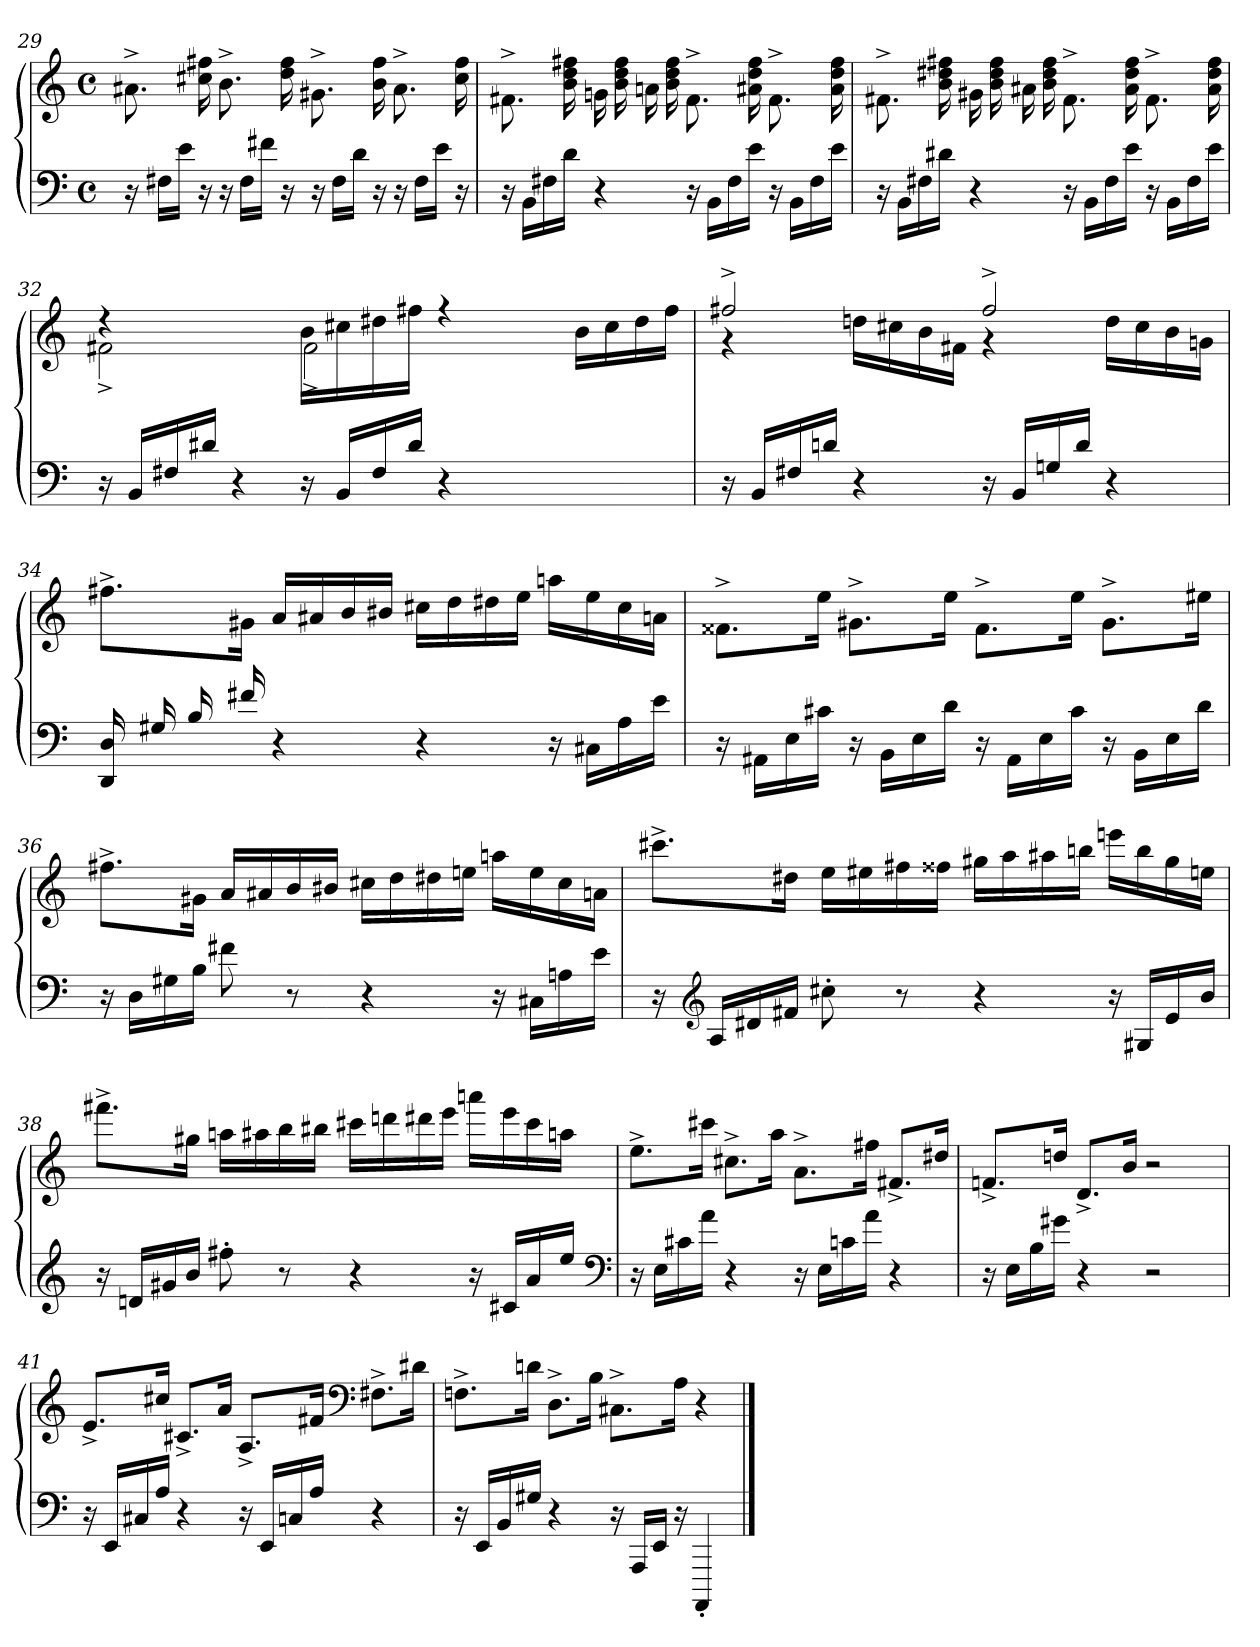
**kern	**kern
*part1	*part1
*staff2	*staff1
*clefF4	*clefG2
*M4/4	*M4/4
*met(c)	*met(c)
=29	=29
16r	8.a#^>\
16F#\LL	.
16e\JJ	.
16r	16cc#\ 16ff#\
16r	8.b^>\
16F#\LL	.
16f#\JJ	.
16r	16dd\ 16ff#\
16r	8.g#^>\
16F#\LL	.
16d\JJ	.
16r	16b\ 16ff#\
16r	8.a#^>\
16F#\LL	.
16e\JJ	.
16r	16cc#\ 16ff#\
=30	=30
16r	8.f#^>\
16BB\LL	.
16F#\	.
16d\JJ	16b\ 16dd\ 16ff#\
4r	16gn\
.	16b\ 16dd\ 16ff#\
.	16an\
.	16b\ 16dd\ 16ff#\
16r	8.f#^>\
16BB\LL	.
16F#\	.
16e\JJ	16a#\ 16dd\ 16ff#\
16r	8.f#^>\
16BB\LL	.
16F#\	.
16e\JJ	16a#\ 16dd\ 16ff#\
=31	=31
16r	8.f#^>\
16BB\LL	.
16F#\	.
16d#\JJ	16b\ 16dd#\ 16ff#\
4r	16g#\
.	16b\ 16dd#\ 16ff#\
.	16a#\
.	16b\ 16dd#\ 16ff#\
16r	8.f#^>\
16BB\LL	.
16F#\	.
16e\JJ	16a#\ 16dd#\ 16ff#\
16r	8.f#^>\
16BB\LL	.
16F#\	.
16e\JJ	16a#\ 16dd#\ 16ff#\
=32	=32
*	*^
16r	4r	2f#^>\
16BB/LL	.	.
16F#/	.	.
16d#/JJ	.	.
4r	4ryy	.
16r	16b\LL	2f#^>\
16BB/LL	16cc#\	.
16F#/	16dd#\	.
16d#/JJ	16ff#\JJ	.
4r	4r	.
2ryy	4ryy	2ryy
.	16b\LL	.
.	16cc#\	.
.	16dd#\	.
.	16ff#\JJ	.
=33	=33	=33
16r	2ff#^>/	4r
16BB/LL	.	.
16F#/	.	.
16dn/JJ	.	.
4r	.	16ddn\LL
.	.	16cc#\
.	.	16b\
.	.	16f#\JJ
16r	2ff#^>/	4r
16BB/LL	.	.
16Gn/	.	.
16d/JJ	.	.
4r	.	16dd\LL
.	.	16cc#\
.	.	16b\
.	.	16gn\JJ
*	*v	*v
=34	=34
16DD/ 16D/	8.ff#^>\L
16G#/	.
16B/	.
16f#/	16g#\Jk
4r	16a/LL
.	16a#/
.	16b/
.	16b#/JJ
4r	16cc#\LL
.	16dd\
.	16dd#\
.	16ee\JJ
16r	16aan\LL
16C#\LL	16ee\
16A\	16cc#\
16e\JJ	16an\JJ
=35	=35
16r	8.f##^>\L
16AA#\LL	.
16E\	.
16c#\JJ	16ee\Jk
16r	8.g#^>\L
16BB\LL	.
16E\	.
16d\JJ	16ee\Jk
16r	8.f##^>\L
16AA#\LL	.
16E\	.
16c#\JJ	16ee\Jk
16r	8.g#^>\L
16BB\LL	.
16E\	.
16d\JJ	16ee#\Jk
=36	=36
16r	8.ff#^>\L
16D\LL	.
16G#\	.
16B\JJ	16g#\Jk
8f#\	16a/LL
.	16a#/
8r	16b/
.	16b#/JJ
4r	16cc#\LL
.	16dd\
.	16dd#\
.	16een\JJ
16r	16aan\LL
16C#\LL	16ee\
16An\	16cc#\
16e\JJ	16an\JJ
=37	=37
16r	8.ccc#^>\L
*clefG2	*
16A/LL	.
16d#/	.
16f#/JJ	16dd#\Jk
8cc#'>\	16ee\LL
.	16ee#\
8r	16ff#\
.	16ff##\JJ
4r	16gg#\LL
.	16aa\
.	16aa#\
.	16bbn\JJ
16r	16eeen\LL
16G#/LL	16bb\
16e/	16gg#\
16b/JJ	16een\JJ
=38	=38
16r	8.fff#^>\L
16dn/LL	.
16g#/	.
16b/JJ	16gg#\Jk
8ff#'>\	16aan\LL
.	16aa#\
8r	16bb\
.	16bb#\JJ
4r	16ccc#\LL
.	16dddn\
.	16ddd#\
.	16eee\JJ
16r	16aaan\LL
16c#/LL	16eee\
16a/	16ccc#\
16ee/JJ	16aan\JJ
*clefF4	*
=39	=39
16r	8.ee^>\L
16E\LL	.
16c#\	.
16a\JJ	16ccc#\Jk
4r	8.cc#^>\L
.	16aa\Jk
16r	8.a^>\L
16E\LL	.
16cn\	.
16a\JJ	16ff#\Jk
4r	8.f#^>/L
.	16dd#/Jk
=40	=40
16r	8.fn^>/L
16E\LL	.
16B\	.
16g#\JJ	16ddn/Jk
4r	8.d^>/L
.	16b/Jk
2r	2r
=41	=41
16r	8.e^>/L
16EE/LL	.
16C#/	.
16A/JJ	16cc#/Jk
4r	8.c#^>/L
.	16a/Jk
16r	8.A^>/L
16EE/LL	.
16Cn/	.
16A/JJ	16f#/Jk
*	*clefF4
4r	8.F#^>\L
.	16d#\Jk
=42	=42
16r	8.Fn^>\L
16EE/LL	.
16BB/	.
16G#/JJ	16dn\Jk
4r	8.D^>\L
.	16B\Jk
16r	8.C#^>\L
16AAA/LL	.
16EE/JJ	.
16r	16A\Jk
4AAAA'>/	4r
==	==
*-	*-
